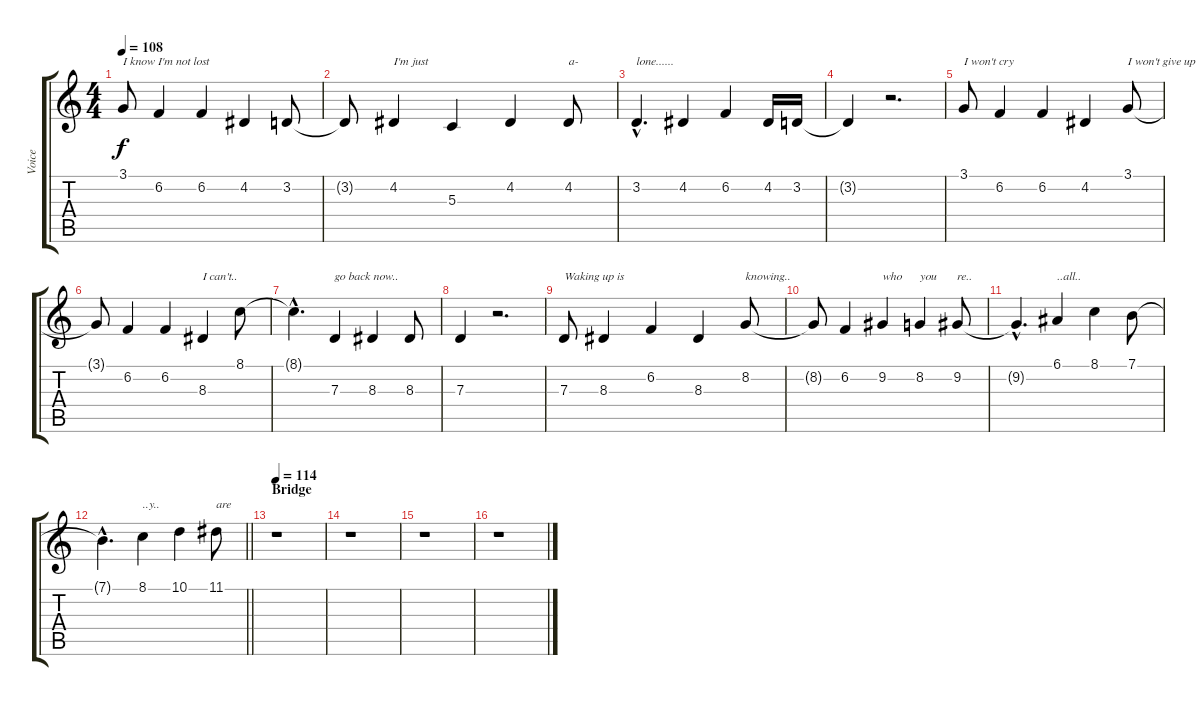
\track ("Voice" "Voice") {instrument flute}
\staff {score tabs}
\tuning (E4 B3 G3 D3 A2 E2) {hide}
\ts (4 4)
\tempo 108
\clef g2
\ks c
3.1.8{txt "I know I'm not lost" dy f} 6.2.4 6.2.4 4.2.4 3.2.8 |
3.2{t}.8 4.2.4{txt "I'm just"} 5.3.4 4.2.4 4.2.8{txt "a-"} |
3.2{hac}.4{d txt "lone......"} 4.2.4 6.2.4 4.2.16 3.2.16 |
3.2{t}.4 r.2{d} |
3.1.8{txt "I won't cry"} 6.2.4 6.2.4 4.2.4 3.1.8{txt "I won't give up"} |
3.1{t}.8 6.2.4 6.2.4 8.3.4{txt "I can't.."} 8.1.8 |
8.1{hac t}.4{d} 7.3.4{txt "go back now.."} 8.3.4 8.3.8 |
7.3.4 r.2{d} |
7.3.8{txt "Waking up is"} 8.3.4 6.2.4 8.3.4 8.2.8{txt "knowing.."} |
8.2{t}.8 6.2.4 9.2.4{txt "who"} 8.2.4{txt "you"} 9.2.8{txt "re.."} |
9.2{hac t}.4{d} 6.1.4{txt "..all.."} 8.1.4 7.1.8 |
\barLineRight lightlight
7.1{hac t}.4{d} 8.1.4{txt "..y.."} 10.1.4 11.1.8{txt "are"} |
\section ("" "Bridge")
\tempo 114
r.1 |
r.1 |
r.1 |
r.1
